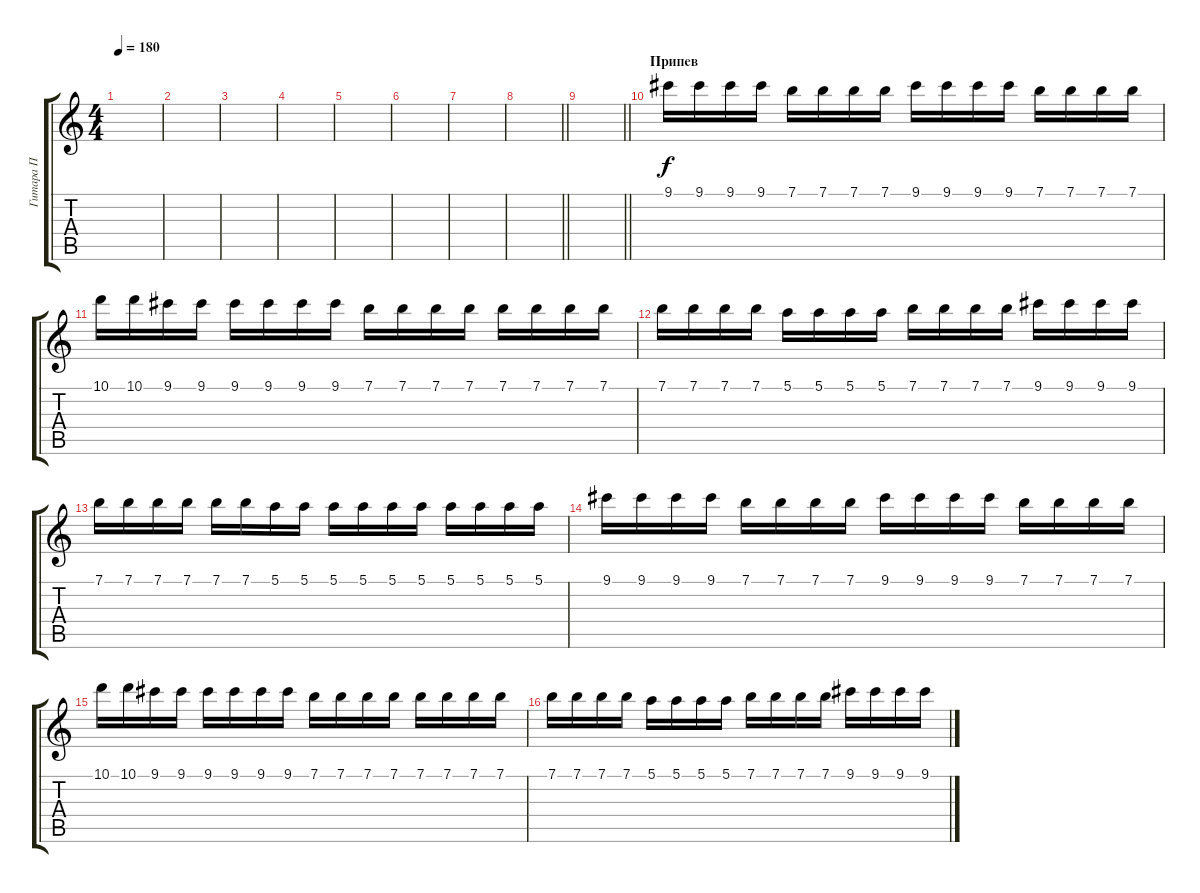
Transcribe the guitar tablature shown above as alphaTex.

\track ("Гитара П" "Гитара П") {instrument overdrivenguitar}
\staff {score tabs}
\tuning (E4 B3 G3 D3 A2 E2) {hide}
\ts (4 4)
\tempo 180
\clef g2
\ks c
|
|
|
|
|
|
|
\barLineRight lightlight
|
\barLineRight lightlight
|
\section ("" "Припев")
9.1.16 9.1.16 9.1.16 9.1.16 7.1.16 7.1.16 7.1.16 7.1.16 9.1.16 9.1.16 9.1.16 9.1.16 7.1.16 7.1.16 7.1.16 7.1.16 |
10.1.16 10.1.16 9.1.16 9.1.16 9.1.16 9.1.16 9.1.16 9.1.16 7.1.16 7.1.16 7.1.16 7.1.16 7.1.16 7.1.16 7.1.16 7.1.16 |
7.1.16 7.1.16 7.1.16 7.1.16 5.1.16 5.1.16 5.1.16 5.1.16 7.1.16 7.1.16 7.1.16 7.1.16 9.1.16 9.1.16 9.1.16 9.1.16 |
7.1.16 7.1.16 7.1.16 7.1.16 7.1.16 7.1.16 5.1.16 5.1.16 5.1.16 5.1.16 5.1.16 5.1.16 5.1.16 5.1.16 5.1.16 5.1.16 |
9.1.16 9.1.16 9.1.16 9.1.16 7.1.16 7.1.16 7.1.16 7.1.16 9.1.16 9.1.16 9.1.16 9.1.16 7.1.16 7.1.16 7.1.16 7.1.16 |
10.1.16 10.1.16 9.1.16 9.1.16 9.1.16 9.1.16 9.1.16 9.1.16 7.1.16 7.1.16 7.1.16 7.1.16 7.1.16 7.1.16 7.1.16 7.1.16 |
7.1.16 7.1.16 7.1.16 7.1.16 5.1.16 5.1.16 5.1.16 5.1.16 7.1.16 7.1.16 7.1.16 7.1.16 9.1.16 9.1.16 9.1.16 9.1.16
